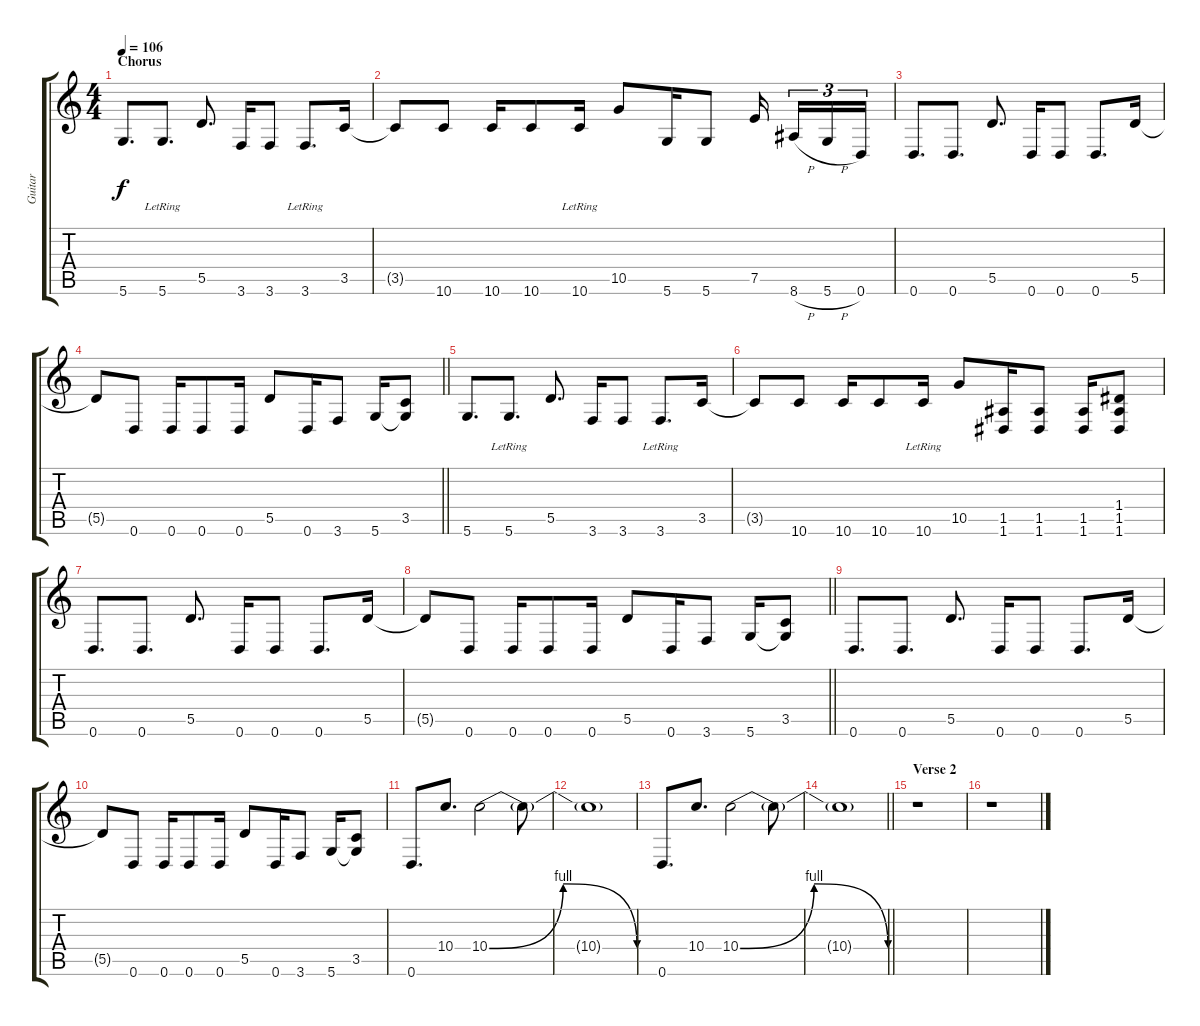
\track ("Guitar" "Guitar") {instrument distortionguitar}
\staff {score tabs}
\tuning (E4 B3 G3 D3 A2 D2) {hide}
\ts (4 4)
\section ("" "Chorus")
\tempo 106
\clef g2
\ks c
5.6.8{d dy f} 5.6{lr}.8{d} 5.5.8{d} 3.6.16 3.6.8 3.6{lr}.8{d} 3.5.16 |
3.5{t}.8 10.6.8 10.6.16 10.6.8 10.6{lr}.16 10.5.8 5.6.16 5.6.8 7.5.16{beam splitsecondary} 8.6{h}.16{tu (3 2)} 5.6{h}.16{tu (3 2)} 0.6.16{tu (3 2)} |
0.6.8{d} 0.6.8{d} 5.5.8{d} 0.6.16 0.6.8 0.6.8{d} 5.5.16 |
\barLineRight lightlight
5.5{t}.8 0.6.8 0.6.16 0.6.8 0.6.16 5.5.8 0.6.16 3.6.8 5.6.16 (3.5 5.6{t}).8 |
5.6.8{d} 5.6{lr}.8{d} 5.5.8{d} 3.6.16 3.6.8 3.6{lr}.8{d} 3.5.16 |
3.5{t}.8 10.6.8 10.6.16 10.6.8 10.6{lr}.16 10.5.8 (1.5 1.6).16 (1.5 1.6).8 (1.5 1.6).16 (1.4 1.5 1.6).8 |
0.6.8{d} 0.6.8{d} 5.5.8{d} 0.6.16 0.6.8 0.6.8{d} 5.5.16 |
\barLineRight lightlight
5.5{t}.8 0.6.8 0.6.16 0.6.8 0.6.16 5.5.8 0.6.16 3.6.8 5.6.16 (3.5 5.6{t}).8 |
0.6.8{d} 0.6.8{d} 5.5.8{d} 0.6.16 0.6.8 0.6.8{d} 5.5.16 |
5.5{t}.8 0.6.8 0.6.16 0.6.8 0.6.16 5.5.8 0.6.16 3.6.8 5.6.16 (3.5 5.6{t}).8 |
0.6.8{d} 10.4.8{d} 10.4{be (bendrelease 0 0 23 4 40 4 60 0)}.2 10.4{t}.8 |
10.4{t}.1 |
0.6.8{d} 10.4.8{d} 10.4{be (bendrelease 0 0 23 4 40 4 60 0)}.2 10.4{t}.8 |
\barLineRight lightlight
10.4{t}.1 |
\section ("" "Verse 2")
r.1 |
r.1
